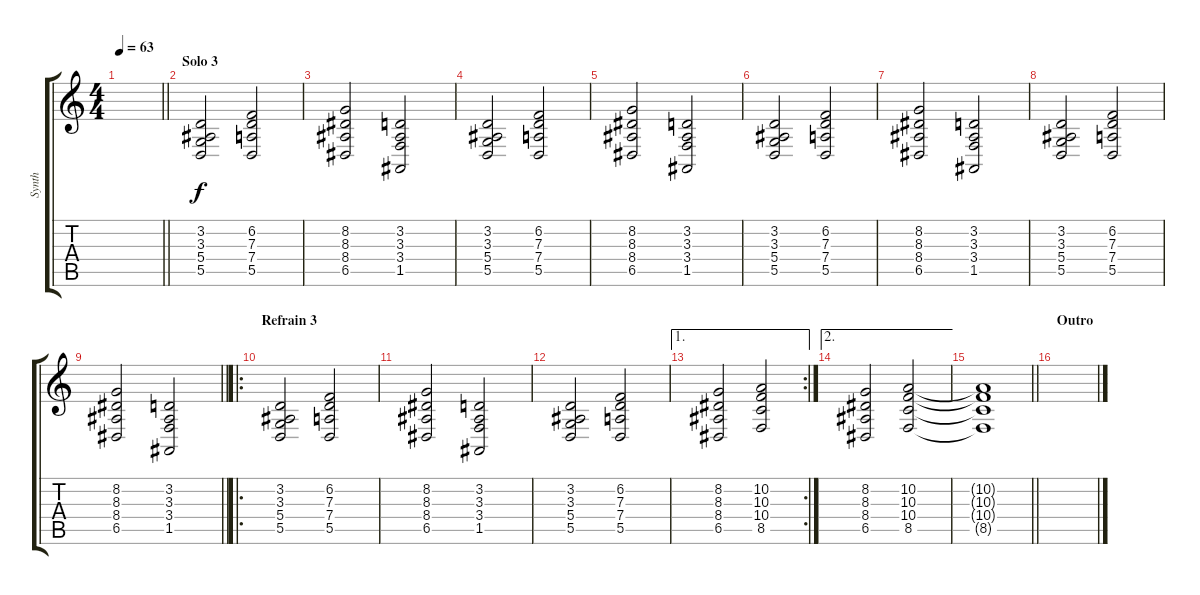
\track ("Synth" "Synth") {instrument stringensemble1}
\staff {score tabs}
\tuning (E4 B3 G3 D3 A2 E2) {hide}
\ts (4 4)
\tempo 63
\clef g2
\barLineRight lightlight
\ks c
|
\section ("" "Solo 3")
(3.2 3.3 5.4 5.5).2 (6.2 7.3 7.4 5.5).2 |
(8.2 8.3 8.4 6.5).2 (3.2 3.3 3.4 1.5).2 |
(3.2 3.3 5.4 5.5).2 (6.2 7.3 7.4 5.5).2 |
(8.2 8.3 8.4 6.5).2 (3.2 3.3 3.4 1.5).2 |
(3.2 3.3 5.4 5.5).2 (6.2 7.3 7.4 5.5).2 |
(8.2 8.3 8.4 6.5).2 (3.2 3.3 3.4 1.5).2 |
(3.2 3.3 5.4 5.5).2 (6.2 7.3 7.4 5.5).2 |
\barLineRight lightlight
(8.2 8.3 8.4 6.5).2 (3.2 3.3 3.4 1.5).2 |
\ro
\section ("" "Refrain 3")
(3.2 3.3 5.4 5.5).2 (6.2 7.3 7.4 5.5).2 |
(8.2 8.3 8.4 6.5).2 (3.2 3.3 3.4 1.5).2 |
(3.2 3.3 5.4 5.5).2 (6.2 7.3 7.4 5.5).2 |
\ae 1
\rc 2
(8.2 8.3 8.4 6.5).2 (10.2 10.3 10.4 8.5).2 |
\ae 2
(8.2 8.3 8.4 6.5).2 (10.2 10.3 10.4 8.5).2 |
\barLineRight lightlight
(10.2{t} 10.3{t} 10.4{t} 8.5{t}).1{volume 5} |
\section ("" "Outro")
